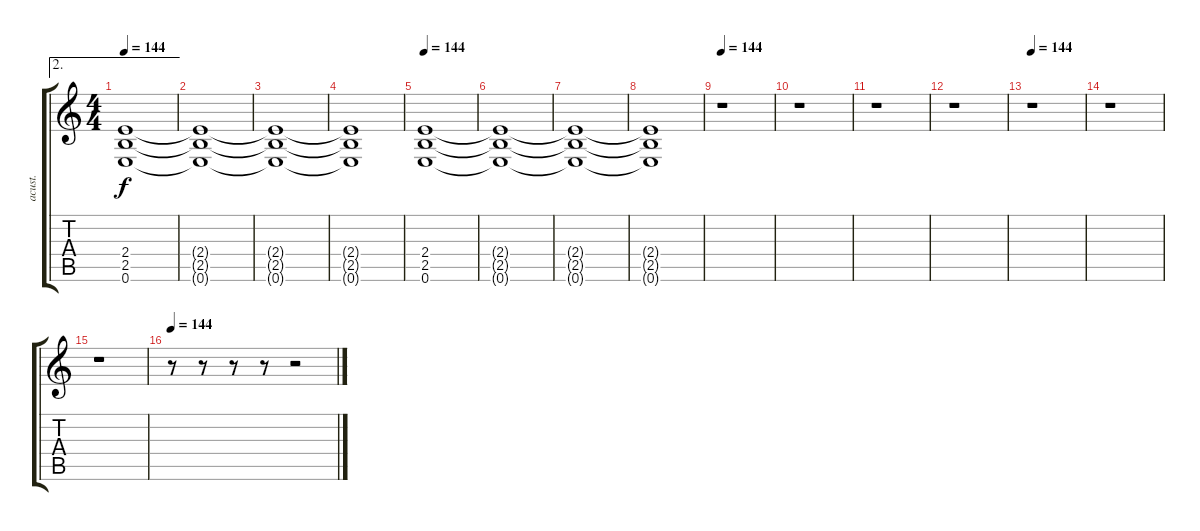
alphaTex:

\track ("acust." "acust.") {instrument acousticguitarsteel}
\staff {score tabs}
\tuning (E4 B3 G3 D3 A2 E2) {hide}
\ae 2
\ts (4 4)
\tempo 144
\clef g2
\ks c
(2.4 2.5 0.6).1{dy f instrument distortionguitar} |
(2.4{t} 2.5{t} 0.6{t}).1 |
(2.4{t} 2.5{t} 0.6{t}).1 |
(2.4{t} 2.5{t} 0.6{t}).1 |
\tempo 144
(2.4 2.5 0.6).1{instrument distortionguitar} |
(2.4{t} 2.5{t} 0.6{t}).1 |
(2.4{t} 2.5{t} 0.6{t}).1 |
(2.4{t} 2.5{t} 0.6{t}).1 |
\tempo 144
r.1 |
r.1 |
r.1 |
r.1 |
\tempo 144
r.1 |
r.1 |
r.1 |
\tempo 144
r.8 r.8 r.8 r.8 r.2
